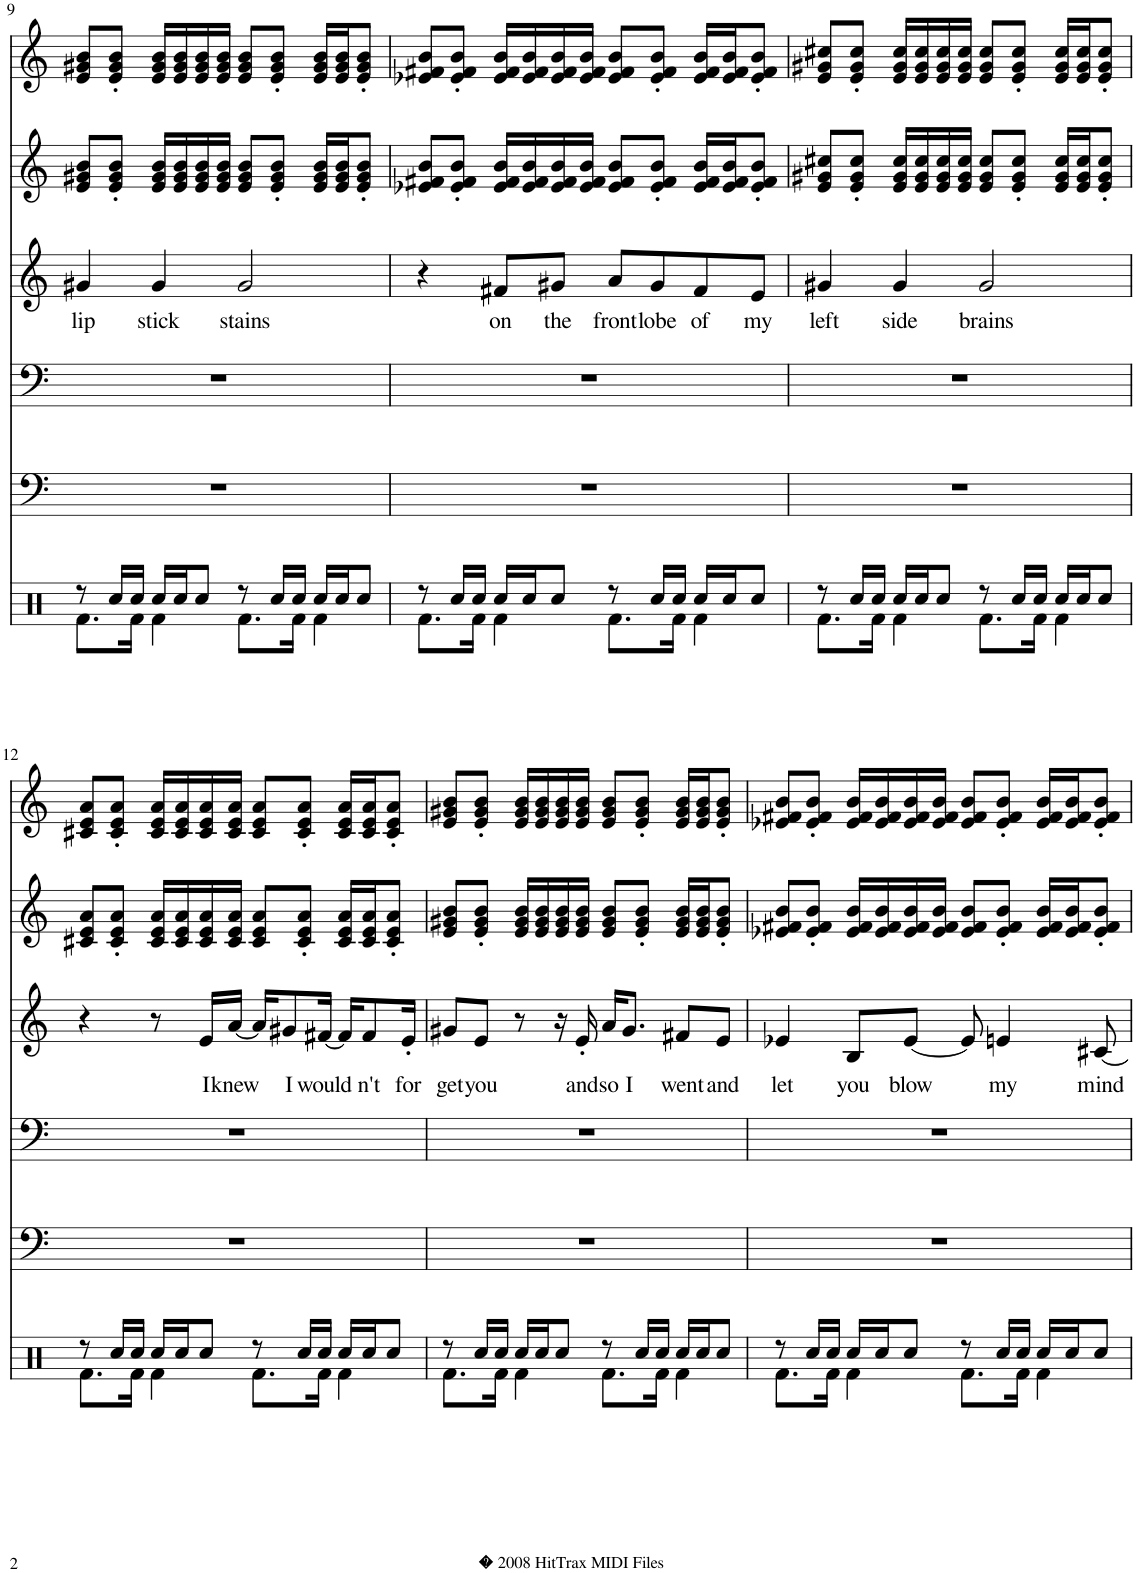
**kern	**kern	**kern	**kern	**text	**kern	**kern
*part6	*part5	*part4	*part3	*part3	*part2	*part1
*staff6	*staff5	*staff4	*staff3	*staff3	*staff2	*staff1
*I"Percussion	*I"Clean Guitar	*I"E.Piano	*I"Tenor Sax	*	*I"Nylon Gtr.	*I"Steel Gtr., HT6022
*	*	*I'E.Pno	*I'T Sax	*	*	*
!!LO:PB:g=z
*clefX	*clefF4	*clefF4	*clefG2	*	*clefG2	*clefG2
*	*	*	*Trd8c14	*	*	*
*k[]	*k[]	*k[]	*k[]	*	*k[]	*k[]
*M4/4	*M4/4	*M4/4	*M4/4	*	*M4/4	*M4/4
=9	=9	=9	=9	=9	=9	=9
*^	*	*	*	*	*	*
!	!	!	!	!	!LO:LY:b	!	!
8r	8.Rf\L	1r	1r	4g#X/	lip	8e/ 8g#X/ 8b/L	8e/ 8g#X/ 8b/L
16Rcc/LL	.	.	.	.	.	8e/' 8g#/' 8b/'J	8e/' 8g#/' 8b/'J
16Rcc/JJ	16Rf\Jk	.	.	.	.	.	.
!	!	!	!	!	!LO:LY:b	!	!
16Rcc/LL	4Rf\	.	.	4g#/	stick	16e/ 16g#/ 16b/LL	16e/ 16g#/ 16b/LL
16Rcc/J	.	.	.	.	.	16e/ 16g#/ 16b/	16e/ 16g#/ 16b/
8Rcc/J	.	.	.	.	.	16e/ 16g#/ 16b/	16e/ 16g#/ 16b/
.	.	.	.	.	.	16e/ 16g#/ 16b/JJ	16e/ 16g#/ 16b/JJ
!	!	!	!	!	!LO:LY:b	!	!
8r	8.Rf\L	.	.	2g#/	stains	8e/ 8g#/ 8b/L	8e/ 8g#/ 8b/L
16Rcc/LL	.	.	.	.	.	8e/' 8g#/' 8b/'J	8e/' 8g#/' 8b/'J
16Rcc/JJ	16Rf\Jk	.	.	.	.	.	.
16Rcc/LL	4Rf\	.	.	.	.	16e/ 16g#/ 16b/LL	16e/ 16g#/ 16b/LL
16Rcc/J	.	.	.	.	.	16e/ 16g#/ 16b/J	16e/ 16g#/ 16b/J
8Rcc/J	.	.	.	.	.	8e/' 8g#/' 8b/'J	8e/' 8g#/' 8b/'J
=10	=10	=10	=10	=10	=10	=10	=10
8r	8.Rf\L	1r	1r	4r	.	8e-X/ 8f#X/ 8b/L	8e-X/ 8f#X/ 8b/L
16Rcc/LL	.	.	.	.	.	8e-/' 8f#/' 8b/'J	8e-/' 8f#/' 8b/'J
16Rcc/JJ	16Rf\Jk	.	.	.	.	.	.
!	!	!	!	!	!LO:LY:b	!	!
16Rcc/LL	4Rf\	.	.	8f#X/L	on	16e-/ 16f#/ 16b/LL	16e-/ 16f#/ 16b/LL
16Rcc/J	.	.	.	.	.	16e-/ 16f#/ 16b/	16e-/ 16f#/ 16b/
!	!	!	!	!	!LO:LY:b	!	!
8Rcc/J	.	.	.	8g#X/J	the	16e-/ 16f#/ 16b/	16e-/ 16f#/ 16b/
.	.	.	.	.	.	16e-/ 16f#/ 16b/JJ	16e-/ 16f#/ 16b/JJ
!	!	!	!	!	!LO:LY:b	!	!
8r	8.Rf\L	.	.	8a/L	front	8e-/ 8f#/ 8b/L	8e-/ 8f#/ 8b/L
!	!	!	!	!	!LO:LY:b	!	!
16Rcc/LL	.	.	.	8g#/	lobe	8e-/' 8f#/' 8b/'J	8e-/' 8f#/' 8b/'J
16Rcc/JJ	16Rf\Jk	.	.	.	.	.	.
!	!	!	!	!	!LO:LY:b	!	!
16Rcc/LL	4Rf\	.	.	8f#/	of	16e-/ 16f#/ 16b/LL	16e-/ 16f#/ 16b/LL
16Rcc/J	.	.	.	.	.	16e-/ 16f#/ 16b/J	16e-/ 16f#/ 16b/J
!	!	!	!	!	!LO:LY:b	!	!
8Rcc/J	.	.	.	8e/J	my	8e-/' 8f#/' 8b/'J	8e-/' 8f#/' 8b/'J
=11	=11	=11	=11	=11	=11	=11	=11
!	!	!	!	!	!LO:LY:b	!	!
8r	8.Rf\L	1r	1r	4g#X/	left	8e/ 8g#X/ 8cc#X/L	8e/ 8g#X/ 8cc#X/L
16Rcc/LL	.	.	.	.	.	8e/' 8g#/' 8cc#/'J	8e/' 8g#/' 8cc#/'J
16Rcc/JJ	16Rf\Jk	.	.	.	.	.	.
!	!	!	!	!	!LO:LY:b	!	!
16Rcc/LL	4Rf\	.	.	4g#/	side	16e/ 16g#/ 16cc#/LL	16e/ 16g#/ 16cc#/LL
16Rcc/J	.	.	.	.	.	16e/ 16g#/ 16cc#/	16e/ 16g#/ 16cc#/
8Rcc/J	.	.	.	.	.	16e/ 16g#/ 16cc#/	16e/ 16g#/ 16cc#/
.	.	.	.	.	.	16e/ 16g#/ 16cc#/JJ	16e/ 16g#/ 16cc#/JJ
!	!	!	!	!	!LO:LY:b	!	!
8r	8.Rf\L	.	.	2g#/	brains	8e/ 8g#/ 8cc#/L	8e/ 8g#/ 8cc#/L
16Rcc/LL	.	.	.	.	.	8e/' 8g#/' 8cc#/'J	8e/' 8g#/' 8cc#/'J
16Rcc/JJ	16Rf\Jk	.	.	.	.	.	.
16Rcc/LL	4Rf\	.	.	.	.	16e/ 16g#/ 16cc#/LL	16e/ 16g#/ 16cc#/LL
16Rcc/J	.	.	.	.	.	16e/ 16g#/ 16cc#/J	16e/ 16g#/ 16cc#/J
8Rcc/J	.	.	.	.	.	8e/' 8g#/' 8cc#/'J	8e/' 8g#/' 8cc#/'J
!!LO:LB:g=z
=12	=12	=12	=12	=12	=12	=12	=12
8r	8.Rf\L	1r	1r	4r	.	8c#X/ 8e/ 8a/L	8c#X/ 8e/ 8a/L
16Rcc/LL	.	.	.	.	.	8c#/' 8e/' 8a/'J	8c#/' 8e/' 8a/'J
16Rcc/JJ	16Rf\Jk	.	.	.	.	.	.
16Rcc/LL	4Rf\	.	.	8r	.	16c#/ 16e/ 16a/LL	16c#/ 16e/ 16a/LL
16Rcc/J	.	.	.	.	.	16c#/ 16e/ 16a/	16c#/ 16e/ 16a/
!	!	!	!	!	!LO:LY:b	!	!
8Rcc/J	.	.	.	16e/LL	I	16c#/ 16e/ 16a/	16c#/ 16e/ 16a/
!	!	!	!	!	!LO:LY:b	!	!
.	.	.	.	[16a/JJ	knew	16c#/ 16e/ 16a/JJ	16c#/ 16e/ 16a/JJ
8r	8.Rf\L	.	.	16a/KL]	.	8c#/ 8e/ 8a/L	8c#/ 8e/ 8a/L
!	!	!	!	!	!LO:LY:b	!	!
.	.	.	.	8g#X/	I	.	.
16Rcc/LL	.	.	.	.	.	8c#/' 8e/' 8a/'J	8c#/' 8e/' 8a/'J
!	!	!	!	!	!LO:LY:b	!	!
16Rcc/JJ	16Rf\Jk	.	.	[16f#X/Jk	would	.	.
16Rcc/LL	4Rf\	.	.	16f#/KL]	.	16c#/ 16e/ 16a/LL	16c#/ 16e/ 16a/LL
!	!	!	!	!	!LO:LY:b	!	!
16Rcc/J	.	.	.	8f#/	n't	16c#/ 16e/ 16a/J	16c#/ 16e/ 16a/J
8Rcc/J	.	.	.	.	.	8c#/' 8e/' 8a/'J	8c#/' 8e/' 8a/'J
!	!	!	!	!	!LO:LY:b	!	!
.	.	.	.	16e'/Jk	for	.	.
=13	=13	=13	=13	=13	=13	=13	=13
!	!	!	!	!	!LO:LY:b	!	!
8r	8.Rf\L	1r	1r	8g#X/L	get	8e/ 8g#X/ 8b/L	8e/ 8g#X/ 8b/L
!	!	!	!	!	!LO:LY:b	!	!
16Rcc/LL	.	.	.	8e/J	you	8e/' 8g#/' 8b/'J	8e/' 8g#/' 8b/'J
16Rcc/JJ	16Rf\Jk	.	.	.	.	.	.
16Rcc/LL	4Rf\	.	.	8r	.	16e/ 16g#/ 16b/LL	16e/ 16g#/ 16b/LL
16Rcc/J	.	.	.	.	.	16e/ 16g#/ 16b/	16e/ 16g#/ 16b/
8Rcc/J	.	.	.	16r	.	16e/ 16g#/ 16b/	16e/ 16g#/ 16b/
!	!	!	!	!	!LO:LY:b	!	!
.	.	.	.	16e'/	and	16e/ 16g#/ 16b/JJ	16e/ 16g#/ 16b/JJ
!	!	!	!	!	!LO:LY:b	!	!
8r	8.Rf\L	.	.	16a/KL	so	8e/ 8g#/ 8b/L	8e/ 8g#/ 8b/L
!	!	!	!	!	!LO:LY:b	!	!
.	.	.	.	8.g#/J	I	.	.
16Rcc/LL	.	.	.	.	.	8e/' 8g#/' 8b/'J	8e/' 8g#/' 8b/'J
16Rcc/JJ	16Rf\Jk	.	.	.	.	.	.
!	!	!	!	!	!LO:LY:b	!	!
16Rcc/LL	4Rf\	.	.	8f#X/L	went	16e/ 16g#/ 16b/LL	16e/ 16g#/ 16b/LL
16Rcc/J	.	.	.	.	.	16e/ 16g#/ 16b/J	16e/ 16g#/ 16b/J
!	!	!	!	!	!LO:LY:b	!	!
8Rcc/J	.	.	.	8e/J	and	8e/' 8g#/' 8b/'J	8e/' 8g#/' 8b/'J
=14	=14	=14	=14	=14	=14	=14	=14
!	!	!	!	!	!LO:LY:b	!	!
8r	8.Rf\L	1r	1r	4e-X/	let	8e-X/ 8f#X/ 8b/L	8e-X/ 8f#X/ 8b/L
16Rcc/LL	.	.	.	.	.	8e-/' 8f#/' 8b/'J	8e-/' 8f#/' 8b/'J
16Rcc/JJ	16Rf\Jk	.	.	.	.	.	.
!	!	!	!	!	!LO:LY:b	!	!
16Rcc/LL	4Rf\	.	.	8B/L	you	16e-/ 16f#/ 16b/LL	16e-/ 16f#/ 16b/LL
16Rcc/J	.	.	.	.	.	16e-/ 16f#/ 16b/	16e-/ 16f#/ 16b/
!	!	!	!	!	!LO:LY:b	!	!
8Rcc/J	.	.	.	[8e-/J	blow	16e-/ 16f#/ 16b/	16e-/ 16f#/ 16b/
.	.	.	.	.	.	16e-/ 16f#/ 16b/JJ	16e-/ 16f#/ 16b/JJ
8r	8.Rf\L	.	.	8e-/]	.	8e-/ 8f#/ 8b/L	8e-/ 8f#/ 8b/L
!	!	!	!	!	!LO:LY:b	!	!
16Rcc/LL	.	.	.	4en/	my	8e-/' 8f#/' 8b/'J	8e-/' 8f#/' 8b/'J
16Rcc/JJ	16Rf\Jk	.	.	.	.	.	.
16Rcc/LL	4Rf\	.	.	.	.	16e-/ 16f#/ 16b/LL	16e-/ 16f#/ 16b/LL
16Rcc/J	.	.	.	.	.	16e-/ 16f#/ 16b/J	16e-/ 16f#/ 16b/J
!	!	!	!	!	!LO:LY:b	!	!
8Rcc/J	.	.	.	[8c#X/	mind	8e-/' 8f#/' 8b/'J	8e-/' 8f#/' 8b/'J
*v	*v	*	*	*	*	*	*
=	=	=	=	=	=	=
*-	*-	*-	*-	*-	*-	*-
